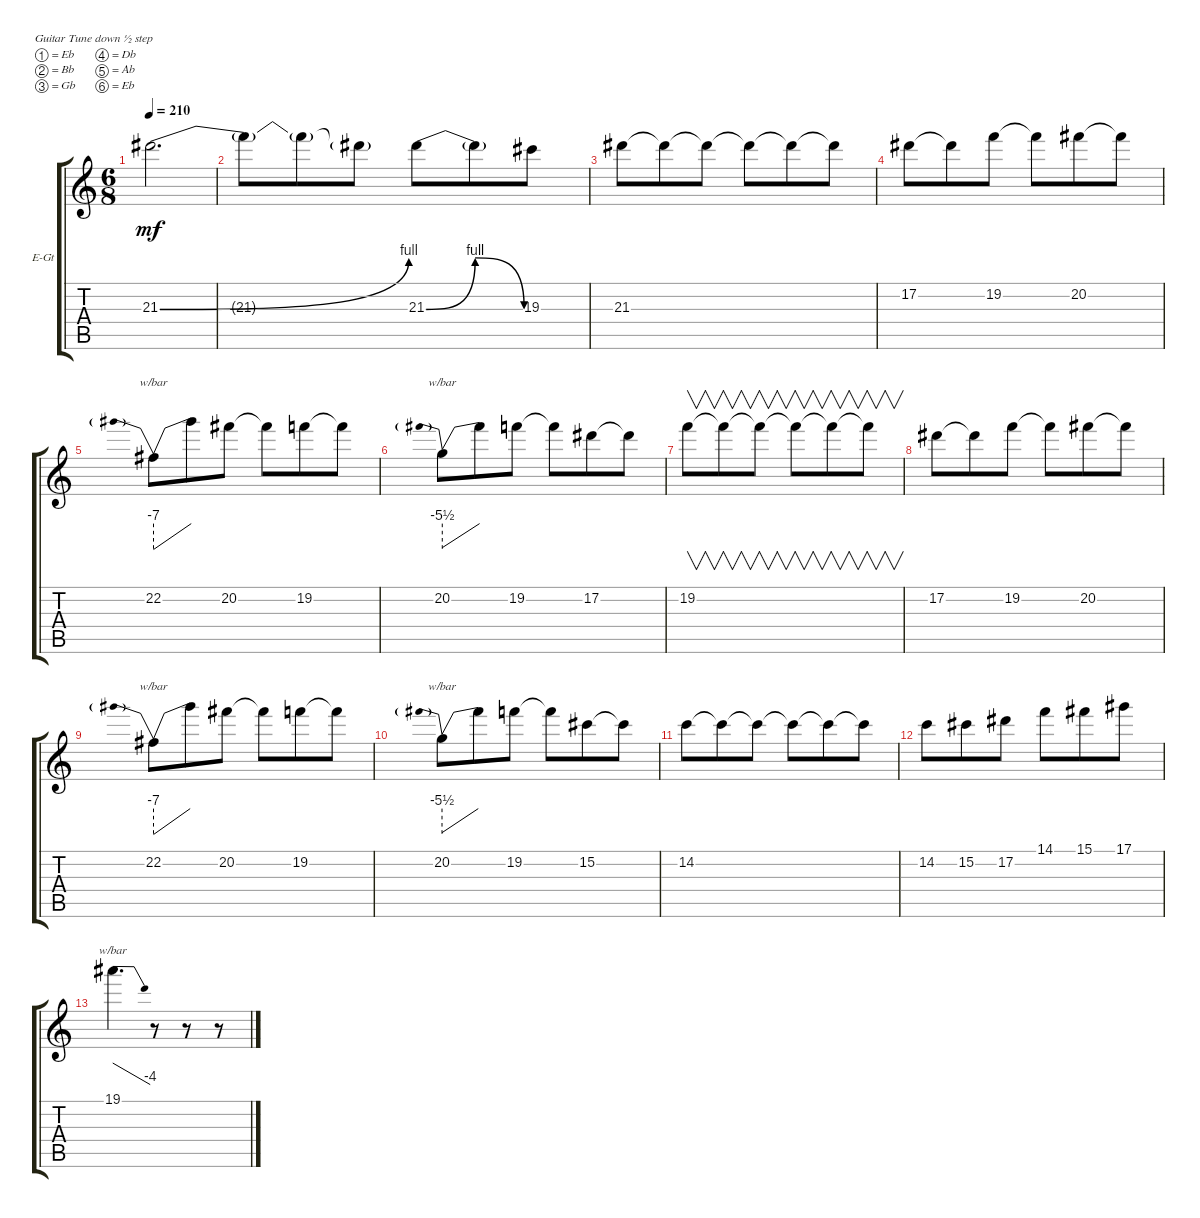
\bracketExtendMode groupsimilarinstruments
\firstSystemTrackNameOrientation horizontal
\otherSystemsTrackNameOrientation horizontal
\track ("solo" "E-Gt") {instrument distortionguitar}
\staff {score tabs}
\tuning (Eb4 Bb3 Gb3 Db3 Ab2 Eb2)
\ts (6 8)
\tempo 210
\clef g2
\ks c
21.3{be (bend 0 0 27.599999999999998 4)}.2{d dy mf} |
21.3{t}.8 21.3{t}.8 21.3{t}.8 21.3{be (bendrelease 0 0 14.399999999999999 4 20.4 4 30 0)}.8 21.3{t}.8 19.3.8 |
21.3.8 21.3{t}.8 21.3{t}.8 21.3{t}.8 21.3{t}.8 21.3{t}.8 |
17.2.8 17.2{t}.8 19.2.8 19.2{t}.8 20.2.8 20.2{t}.8 |
22.2.8{tbe (predivedive default 0 -28 30 0)} 22.2{t}.8 20.2.8 20.2{t}.8 19.2.8 19.2{t}.8 |
20.2.8{tbe (predivedive default 0 -22 30 0)} 20.2{t}.8 19.2.8 19.2{t}.8 17.2.8 17.2{t}.8 |
19.2.8{v} 19.2{t}.8{v} 19.2{t}.8{v} 19.2{t}.8{v} 19.2{t}.8{v} 19.2{t}.8{v} |
17.2.8 17.2{t}.8 19.2.8 19.2{t}.8 20.2.8 20.2{t}.8 |
22.2.8{tbe (predivedive default 0 -28 30 0)} 22.2{t}.8 20.2.8 20.2{t}.8 19.2.8 19.2{t}.8 |
20.2.8{tbe (predivedive default 0 -22 30 0)} 20.2{t}.8 19.2.8 19.2{t}.8 15.2.8 15.2{t}.8 |
14.2.8 14.2{t}.8 14.2{t}.8 14.2{t}.8 14.2{t}.8 14.2{t}.8 |
14.2.8 15.2.8 17.2.8 14.1.8 15.1.8 17.1.8 |
19.1.4{d tbe (dive default 54 0 60 -16)} r.8 r.8 r.8
